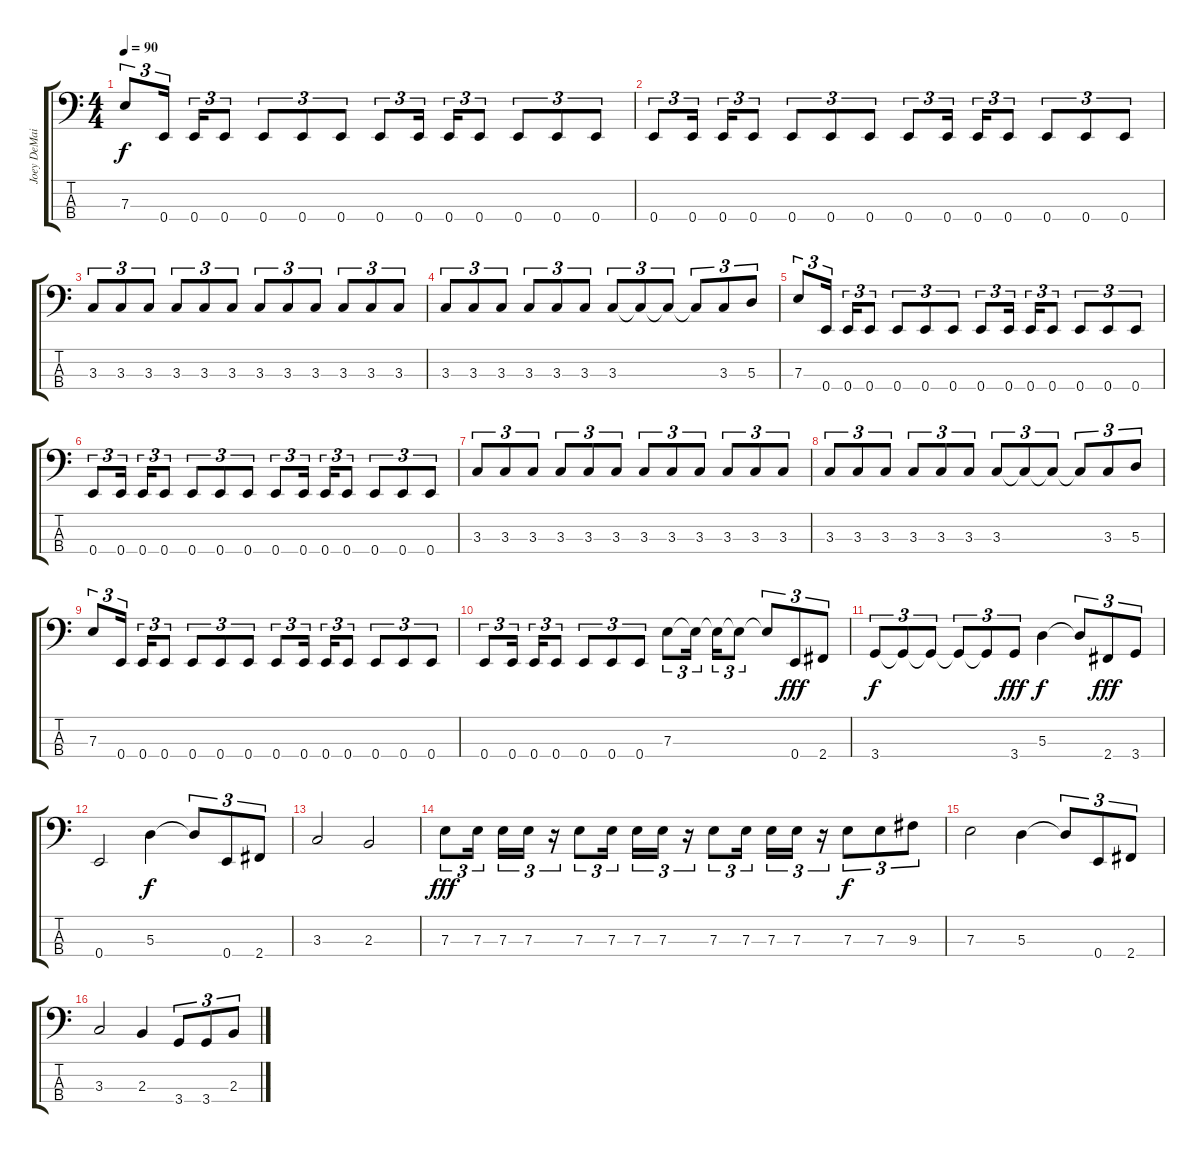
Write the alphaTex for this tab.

\track ("Joey DeMaio" "Joey DeMai") {instrument slapbass2}
\staff {score tabs}
\tuning (G2 D2 A1 E1) {hide}
\ts (4 4)
\tempo 90
\clef f4
\ks c
7.3.8{tu (3 2) dy f} 0.4.16{tu (3 2)} 0.4.16{tu (3 2)} 0.4.8{tu (3 2)} 0.4.8{tu (3 2)} 0.4.8{tu (3 2)} 0.4.8{tu (3 2)} 0.4.8{tu (3 2)} 0.4.16{tu (3 2)} 0.4.16{tu (3 2)} 0.4.8{tu (3 2)} 0.4.8{tu (3 2)} 0.4.8{tu (3 2)} 0.4.8{tu (3 2)} |
0.4.8{tu (3 2)} 0.4.16{tu (3 2)} 0.4.16{tu (3 2)} 0.4.8{tu (3 2)} 0.4.8{tu (3 2)} 0.4.8{tu (3 2)} 0.4.8{tu (3 2)} 0.4.8{tu (3 2)} 0.4.16{tu (3 2)} 0.4.16{tu (3 2)} 0.4.8{tu (3 2)} 0.4.8{tu (3 2)} 0.4.8{tu (3 2)} 0.4.8{tu (3 2)} |
3.3.8{tu (3 2)} 3.3.8{tu (3 2)} 3.3.8{tu (3 2)} 3.3.8{tu (3 2)} 3.3.8{tu (3 2)} 3.3.8{tu (3 2)} 3.3.8{tu (3 2)} 3.3.8{tu (3 2)} 3.3.8{tu (3 2)} 3.3.8{tu (3 2)} 3.3.8{tu (3 2)} 3.3.8{tu (3 2)} |
3.3.8{tu (3 2)} 3.3.8{tu (3 2)} 3.3.8{tu (3 2)} 3.3.8{tu (3 2)} 3.3.8{tu (3 2)} 3.3.8{tu (3 2)} 3.3.8{tu (3 2)} 3.3{t}.8{tu (3 2)} 3.3{t}.8{tu (3 2)} 3.3{t}.8{tu (3 2)} 3.3.8{tu (3 2)} 5.3.8{tu (3 2)} |
7.3.8{tu (3 2)} 0.4.16{tu (3 2)} 0.4.16{tu (3 2)} 0.4.8{tu (3 2)} 0.4.8{tu (3 2)} 0.4.8{tu (3 2)} 0.4.8{tu (3 2)} 0.4.8{tu (3 2)} 0.4.16{tu (3 2)} 0.4.16{tu (3 2)} 0.4.8{tu (3 2)} 0.4.8{tu (3 2)} 0.4.8{tu (3 2)} 0.4.8{tu (3 2)} |
0.4.8{tu (3 2)} 0.4.16{tu (3 2)} 0.4.16{tu (3 2)} 0.4.8{tu (3 2)} 0.4.8{tu (3 2)} 0.4.8{tu (3 2)} 0.4.8{tu (3 2)} 0.4.8{tu (3 2)} 0.4.16{tu (3 2)} 0.4.16{tu (3 2)} 0.4.8{tu (3 2)} 0.4.8{tu (3 2)} 0.4.8{tu (3 2)} 0.4.8{tu (3 2)} |
3.3.8{tu (3 2)} 3.3.8{tu (3 2)} 3.3.8{tu (3 2)} 3.3.8{tu (3 2)} 3.3.8{tu (3 2)} 3.3.8{tu (3 2)} 3.3.8{tu (3 2)} 3.3.8{tu (3 2)} 3.3.8{tu (3 2)} 3.3.8{tu (3 2)} 3.3.8{tu (3 2)} 3.3.8{tu (3 2)} |
3.3.8{tu (3 2)} 3.3.8{tu (3 2)} 3.3.8{tu (3 2)} 3.3.8{tu (3 2)} 3.3.8{tu (3 2)} 3.3.8{tu (3 2)} 3.3.8{tu (3 2)} 3.3{t}.8{tu (3 2)} 3.3{t}.8{tu (3 2)} 3.3{t}.8{tu (3 2)} 3.3.8{tu (3 2)} 5.3.8{tu (3 2)} |
7.3.8{tu (3 2)} 0.4.16{tu (3 2)} 0.4.16{tu (3 2)} 0.4.8{tu (3 2)} 0.4.8{tu (3 2)} 0.4.8{tu (3 2)} 0.4.8{tu (3 2)} 0.4.8{tu (3 2)} 0.4.16{tu (3 2)} 0.4.16{tu (3 2)} 0.4.8{tu (3 2)} 0.4.8{tu (3 2)} 0.4.8{tu (3 2)} 0.4.8{tu (3 2)} |
0.4.8{tu (3 2)} 0.4.16{tu (3 2)} 0.4.16{tu (3 2)} 0.4.8{tu (3 2)} 0.4.8{tu (3 2)} 0.4.8{tu (3 2)} 0.4.8{tu (3 2)} 7.3.8{tu (3 2)} 7.3{t}.16{tu (3 2)} 7.3{t}.16{tu (3 2)} 7.3{t}.8{tu (3 2)} 7.3{t}.8{tu (3 2)} 0.4.8{tu (3 2) dy fff} 2.4.8{tu (3 2)} |
3.4.8{tu (3 2) dy f} 3.4{t}.8{tu (3 2)} 3.4{t}.8{tu (3 2)} 3.4{t}.8{tu (3 2)} 3.4{t}.8{tu (3 2)} 3.4.8{tu (3 2) dy fff} 5.3.4{dy f} 5.3{t}.8{tu (3 2)} 2.4.8{tu (3 2) dy fff} 3.4.8{tu (3 2)} |
0.4.2 5.3.4{dy f} 5.3{t}.8{tu (3 2)} 0.4.8{tu (3 2)} 2.4.8{tu (3 2)} |
3.3.2 2.3.2 |
7.3.8{tu (3 2) dy fff instrument overdrivenguitar} 7.3.16{tu (3 2)} 7.3.16{tu (3 2)} 7.3.16{tu (3 2)} r.16{tu (3 2)} 7.3.8{tu (3 2)} 7.3.16{tu (3 2)} 7.3.16{tu (3 2)} 7.3.16{tu (3 2)} r.16{tu (3 2)} 7.3.8{tu (3 2)} 7.3.16{tu (3 2)} 7.3.16{tu (3 2)} 7.3.16{tu (3 2)} r.16{tu (3 2)} 7.3.8{tu (3 2) dy f} 7.3.8{tu (3 2)} 9.3.8{tu (3 2)} |
7.3.2{instrument slapbass2} 5.3.4 5.3{t}.8{tu (3 2)} 0.4.8{tu (3 2)} 2.4.8{tu (3 2)} |
3.3.2 2.3.4 3.4.8{tu (3 2)} 3.4.8{tu (3 2)} 2.3.8{tu (3 2)}
